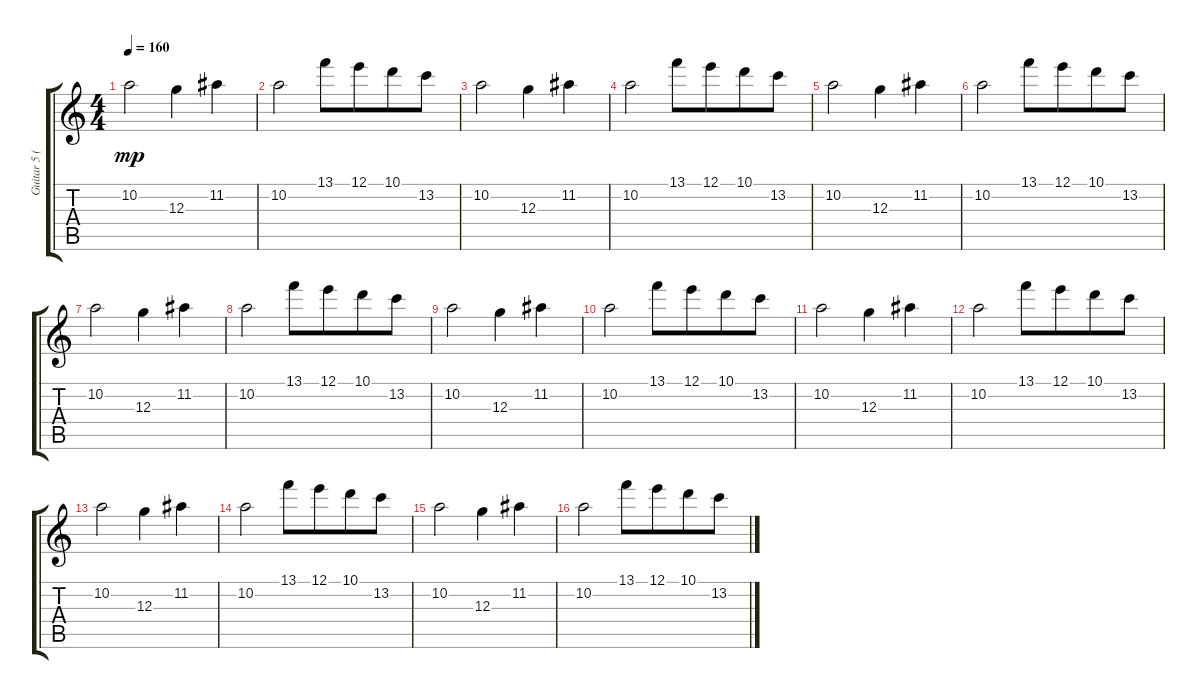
\track ("Guitar 5 (Electric)" "Guitar 5 (") {instrument overdrivenguitar}
\staff {score tabs}
\tuning (E4 B3 G3 D3 A2 E2) {hide}
\ts (4 4)
\tempo 160
\clef g2
\ks c
10.2.2{dy mp} 12.3.4 11.2.4 |
10.2.2 13.1.8 12.1.8{beam merge} 10.1.8 13.2.8 |
10.2.2 12.3.4 11.2.4 |
10.2.2 13.1.8 12.1.8{beam merge} 10.1.8 13.2.8 |
10.2.2 12.3.4 11.2.4 |
10.2.2 13.1.8 12.1.8{beam merge} 10.1.8 13.2.8 |
10.2.2 12.3.4 11.2.4 |
10.2.2 13.1.8 12.1.8{beam merge} 10.1.8 13.2.8 |
10.2.2 12.3.4 11.2.4 |
10.2.2 13.1.8 12.1.8{beam merge} 10.1.8 13.2.8 |
10.2.2 12.3.4 11.2.4 |
10.2.2 13.1.8 12.1.8{beam merge} 10.1.8 13.2.8 |
10.2.2 12.3.4 11.2.4 |
10.2.2 13.1.8 12.1.8{beam merge} 10.1.8 13.2.8 |
10.2.2 12.3.4 11.2.4 |
10.2.2 13.1.8 12.1.8{beam merge} 10.1.8 13.2.8
